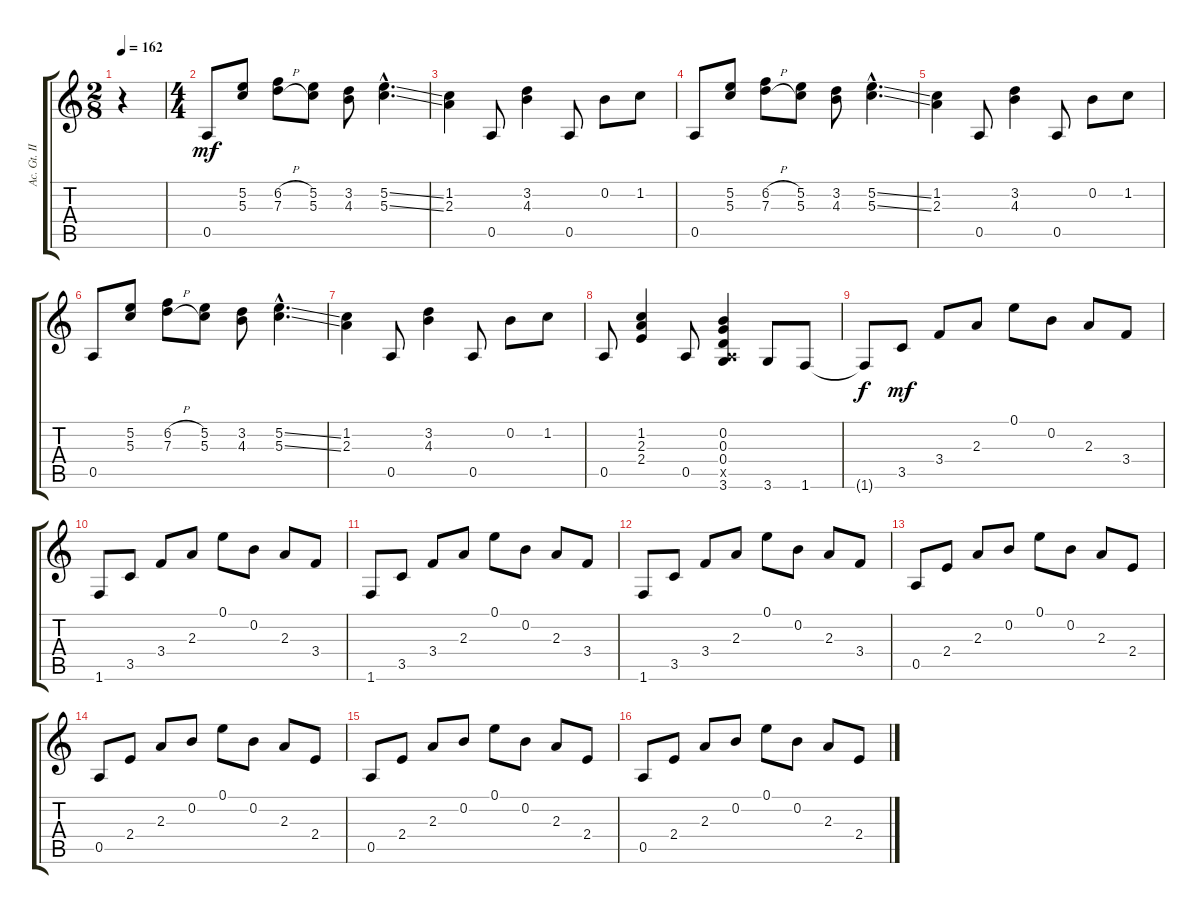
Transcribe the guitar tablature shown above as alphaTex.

\track ("Ac. Gt. II" "Ac. Gt. II") {instrument acousticguitarsteel}
\staff {score tabs}
\tuning (E4 B3 G3 D3 A2 E2) {hide}
\ts (2 8)
\tempo 162
\clef g2
\ks c
r.4{dy mf instrument acousticguitarsteel} |
\ts (4 4)
0.5.8 (5.2 5.3).8 (6.2{h} 7.3{h}).8 (5.2 5.3).8 (3.2 4.3).8 (5.2{ss hac} 5.3{ss hac}).4{d} |
(1.2 2.3).4 0.5.8 (3.2 4.3).4 0.5.8 0.2.8 1.2.8 |
0.5.8 (5.2 5.3).8 (6.2{h} 7.3{h}).8 (5.2 5.3).8 (3.2 4.3).8 (5.2{ss hac} 5.3{ss hac}).4{d} |
(1.2 2.3).4 0.5.8 (3.2 4.3).4 0.5.8 0.2.8 1.2.8 |
0.5.8 (5.2 5.3).8 (6.2{h} 7.3{h}).8 (5.2 5.3).8 (3.2 4.3).8 (5.2{ss hac} 5.3{ss hac}).4{d} |
(1.2 2.3).4 0.5.8 (3.2 4.3).4 0.5.8 0.2.8 1.2.8 |
0.5.8 (1.2 2.3 2.4).4 0.5.8 (0.2 0.3 0.4 0.5{x} 3.6).4 3.6.8 1.6.8 |
1.6{t}.8{dy f} 3.5.8{dy mf} 3.4.8 2.3.8 0.1.8 0.2.8 2.3.8 3.4.8 |
1.6.8 3.5.8 3.4.8 2.3.8 0.1.8 0.2.8 2.3.8 3.4.8 |
1.6.8 3.5.8 3.4.8 2.3.8 0.1.8 0.2.8 2.3.8 3.4.8 |
1.6.8 3.5.8 3.4.8 2.3.8 0.1.8 0.2.8 2.3.8 3.4.8 |
0.5.8 2.4.8 2.3.8 0.2.8 0.1.8 0.2.8 2.3.8 2.4.8 |
0.5.8 2.4.8 2.3.8 0.2.8 0.1.8 0.2.8 2.3.8 2.4.8 |
0.5.8 2.4.8 2.3.8 0.2.8 0.1.8 0.2.8 2.3.8 2.4.8 |
0.5.8 2.4.8 2.3.8 0.2.8 0.1.8 0.2.8 2.3.8 2.4.8
